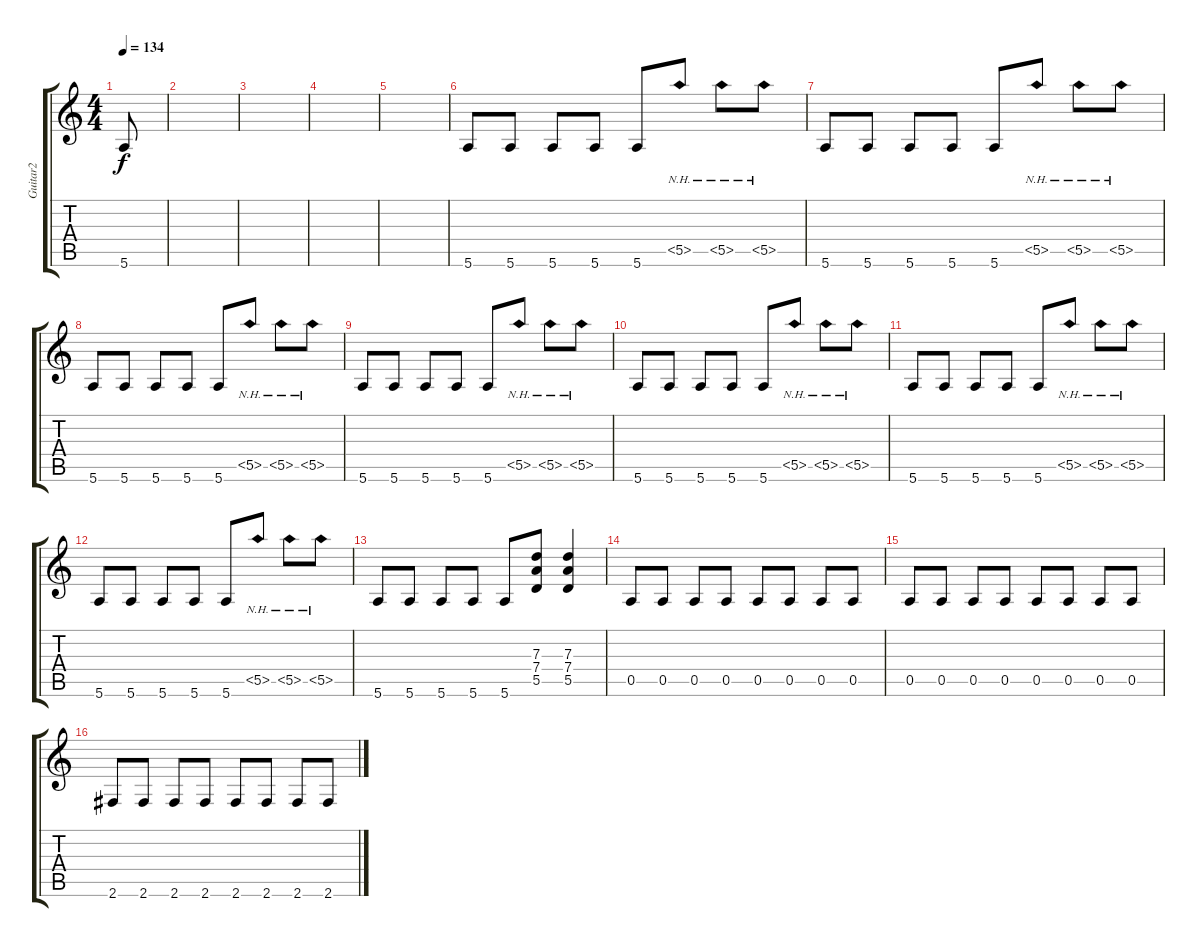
\track ("Guitar2" "Guitar2") {instrument overdrivenguitar}
\staff {score tabs}
\tuning (E4 B3 G3 D3 A2 E2) {hide}
\ts (4 4)
\tempo 134
\clef g2
\ks c
5.6{t}.8{dy f} |
|
|
|
|
5.6.8 5.6.8 5.6.8 5.6.8 5.6.8 5.5{nh}.8 5.5{nh}.8 5.5{nh}.8 |
5.6.8 5.6.8 5.6.8 5.6.8 5.6.8 5.5{nh}.8 5.5{nh}.8 5.5{nh}.8 |
5.6.8 5.6.8 5.6.8 5.6.8 5.6.8 5.5{nh}.8 5.5{nh}.8 5.5{nh}.8 |
5.6.8 5.6.8 5.6.8 5.6.8 5.6.8 5.5{nh}.8 5.5{nh}.8 5.5{nh}.8 |
5.6.8 5.6.8 5.6.8 5.6.8 5.6.8 5.5{nh}.8 5.5{nh}.8 5.5{nh}.8 |
5.6.8 5.6.8 5.6.8 5.6.8 5.6.8 5.5{nh}.8 5.5{nh}.8 5.5{nh}.8 |
5.6.8 5.6.8 5.6.8 5.6.8 5.6.8 5.5{nh}.8 5.5{nh}.8 5.5{nh}.8 |
5.6.8 5.6.8 5.6.8 5.6.8 5.6.8 (7.3 7.4 5.5).8 (7.3 7.4 5.5).4 |
0.5.8 0.5.8 0.5.8 0.5.8 0.5.8 0.5.8 0.5.8 0.5.8 |
0.5.8 0.5.8 0.5.8 0.5.8 0.5.8 0.5.8 0.5.8 0.5.8 |
2.6.8 2.6.8 2.6.8 2.6.8 2.6.8 2.6.8 2.6.8 2.6.8
